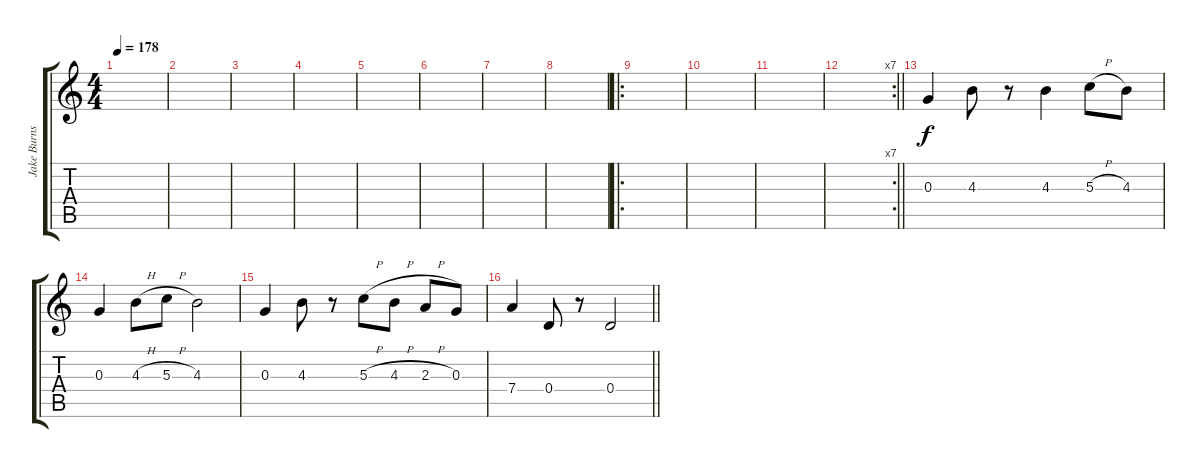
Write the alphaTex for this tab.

\track ("Jake Burns" "Jake Burns") {instrument distortionguitar}
\staff {score tabs}
\tuning (E4 B3 G3 D3 A2 E2) {hide}
\ts (4 4)
\tempo 178
\clef g2
\ks c
|
|
|
|
|
|
|
|
\ro
|
|
|
\rc 7
\barLineRight lightlight
|
0.3.4 4.3.8 r.8 4.3.4 5.3{h}.8 4.3.8 |
0.3.4 4.3{h}.8 5.3{h}.8 4.3.2 |
0.3.4 4.3.8 r.8 5.3{h}.8 4.3{h}.8 2.3{h}.8 0.3.8 |
\barLineRight lightlight
7.4.4 0.4.8 r.8 0.4.2
